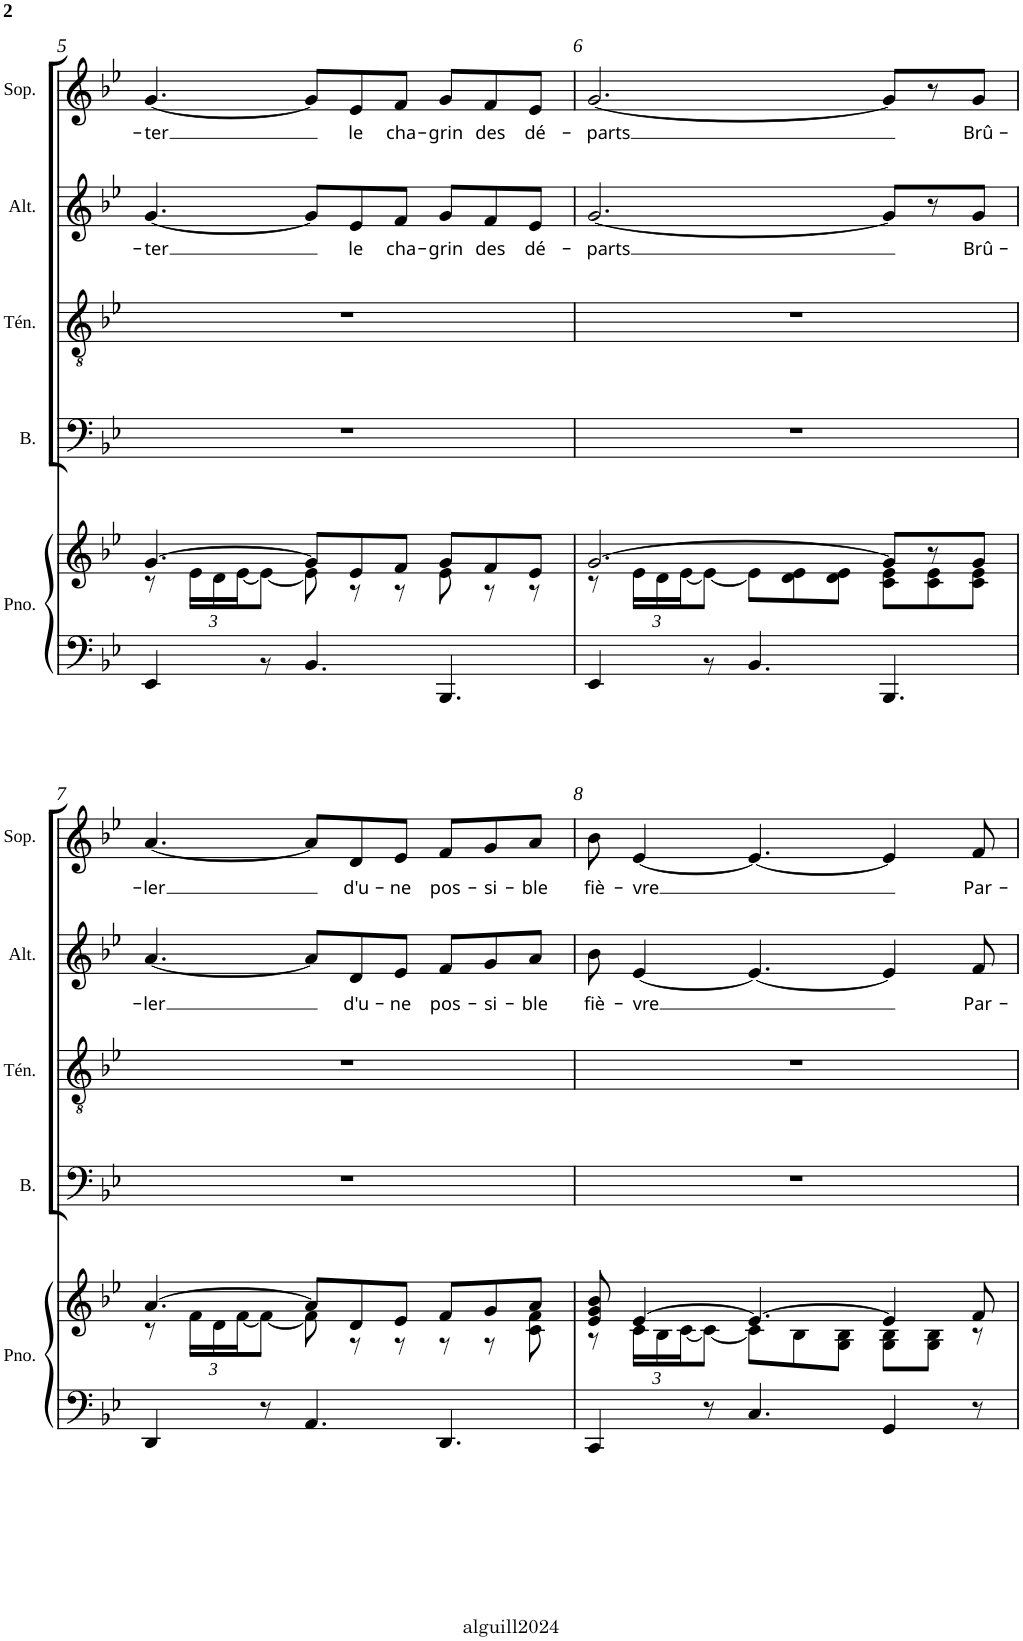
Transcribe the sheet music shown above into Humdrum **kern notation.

**kern	**kern	**kern	**kern	**kern	**text	**kern	**text
*part5	*part5	*part4	*part3	*part2	*part2	*part1	*part1
*staff6	*staff5	*staff4	*staff3	*staff2	*staff2	*staff1	*staff1
*I"Piano	*	*I"Basse	*I"Ténor	*I"Alto	*	*I"Soprano	*
*I'Pno.	*	*I'B.	*I'Tén.	*I'Alt.	*	*I'Sop.	*
!!LO:PB:g=z
*clefF4	*clefG2	*clefF4	*clefGv2	*clefG2	*	*clefG2	*
*k[b-e-]	*k[b-e-]	*k[b-e-]	*k[b-e-]	*k[b-e-]	*	*k[b-e-]	*
*B-:	*B-:	*B-:	*B-:	*B-:	*	*B-:	*
*M9/8	*M9/8	*M9/8	*M9/8	*M9/8	*	*M9/8	*
=5	=5	=5	=5	=5	=5	=5	=5
*^	*^	*	*	*	*	*	*
!	!	!	!	!	!	!	!LO:LY:b	!	!LO:LY:b
1ryy	4EE-/	[>4.g/	8r	8%9r	8%9r	[4.g/	-ter	[4.g/	-ter
*	*	*	*Xbrackettup	*	*	*	*	*	*
.	.	.	24e-\LL	.	.	.	.	.	.
.	.	.	24d\	.	.	.	.	.	.
.	.	.	[<24e-\J	.	.	.	.	.	.
.	8r	.	8e-\J_	.	.	.	.	.	.
.	4.BB-/	8g/L]	8e-\]	.	.	8g/L]	.	8g/L]	.
!	!	!	!	!	!	!	!LO:LY:b	!	!LO:LY:b
.	.	8e-/	8r	.	.	8e-/	le	8e-/	le
!	!	!	!	!	!	!	!LO:LY:b	!	!LO:LY:b
.	.	8f/J	8r	.	.	8f/J	cha-	8f/J	cha-
!	!	!	!	!	!	!	!LO:LY:b	!	!LO:LY:b
.	4.BBB-/	8g/L	8e-\	.	.	8g/L	-grin	8g/L	-grin
!	!	!	!	!	!	!	!LO:LY:b	!	!LO:LY:b
.	.	8f/	8r	.	.	8f/	des	8f/	des
!	!	!	!	!	!	!	!LO:LY:b	!	!LO:LY:b
8ryy	.	8e-/J	8r	.	.	8e-/J	dé-	8e-/J	dé-
=6	=6	=6	=6	=6	=6	=6	=6	=6	=6
!	!	!	!	!	!	!	!LO:LY:b	!	!LO:LY:b
1ryy	4EE-/	[>2.g/	8r	8%9r	8%9r	[2.g/	-parts	[2.g/	-parts
.	.	.	24e-\LL	.	.	.	.	.	.
.	.	.	24d\	.	.	.	.	.	.
.	.	.	[<24e-\J	.	.	.	.	.	.
.	8r	.	8e-\J_	.	.	.	.	.	.
.	4.BB-/	.	8e-\L]	.	.	.	.	.	.
.	.	.	8d\ 8e-\	.	.	.	.	.	.
.	.	.	8d\ 8e-\J	.	.	.	.	.	.
.	4.BBB-/	8g/L]	8c\ 8e-\L	.	.	8g/L]	.	8g/L]	.
.	.	8r	8c\ 8e-\	.	.	8r	.	8r	.
!	!	!	!	!	!	!	!LO:LY:b	!	!LO:LY:b
8ryy	.	8g/J	8c\ 8e-\J	.	.	8g/J	Brû-	8g/J	Brû-
*v	*v	*	*	*	*	*	*	*	*
!!LO:LB:g=z
=7	=7	=7	=7	=7	=7	=7	=7	=7
!	!	!	!	!	!	!LO:LY:b	!	!LO:LY:b
4DD/	[>4.a/	8r	8%9r	8%9r	[4.a/	-ler	[4.a/	-ler
.	.	24f\LL	.	.	.	.	.	.
.	.	24d\	.	.	.	.	.	.
.	.	[<24f\J	.	.	.	.	.	.
8r	.	8f\J_	.	.	.	.	.	.
4.AA/	8a/L]	8f\]	.	.	8a/L]	.	8a/L]	.
!	!	!	!	!	!	!LO:LY:b	!	!LO:LY:b
.	8d/	8r	.	.	8d/	d'u-	8d/	d'u-
!	!	!	!	!	!	!LO:LY:b	!	!LO:LY:b
.	8e-/J	8r	.	.	8e-/J	-ne	8e-/J	-ne
!	!	!	!	!	!	!LO:LY:b	!	!LO:LY:b
4.DD/	8f/L	8r	.	.	8f/L	pos-	8f/L	pos-
!	!	!	!	!	!	!LO:LY:b	!	!LO:LY:b
.	8g/	8r	.	.	8g/	-si-	8g/	-si-
!	!	!	!	!	!	!LO:LY:b	!	!LO:LY:b
.	8a/J	8c\ 8f\	.	.	8a/J	-ble	8a/J	-ble
=8	=8	=8	=8	=8	=8	=8	=8	=8
!	!	!	!	!	!	!LO:LY:b	!	!LO:LY:b
4CC/	8e-/ 8g/ 8b-/	8r	8%9r	8%9r	8b-\	fiè-	8b-\	fiè-
!	!	!	!	!	!	!LO:LY:b	!	!LO:LY:b
.	[>4e-/	24c\LL	.	.	[4e-/	-vre	[4e-/	-vre
.	.	24B-\	.	.	.	.	.	.
.	.	[<24c\J	.	.	.	.	.	.
8r	.	8c\J_	.	.	.	.	.	.
4.C/	4.e-/_	8c\L]	.	.	4.e-/_	.	4.e-/_	.
.	.	8B-\	.	.	.	.	.	.
.	.	8G\ 8B-\J	.	.	.	.	.	.
4GG/	4e-/]	8G\ 8B-\L	.	.	4e-/]	.	4e-/]	.
.	.	8G\ 8B-\J	.	.	.	.	.	.
!	!	!	!	!	!	!LO:LY:b	!	!LO:LY:b
8r	8f/	8r	.	.	8f/	Par-	8f/	Par-
*	*v	*v	*	*	*	*	*	*
=	=	=	=	=	=	=	=
*-	*-	*-	*-	*-	*-	*-	*-
